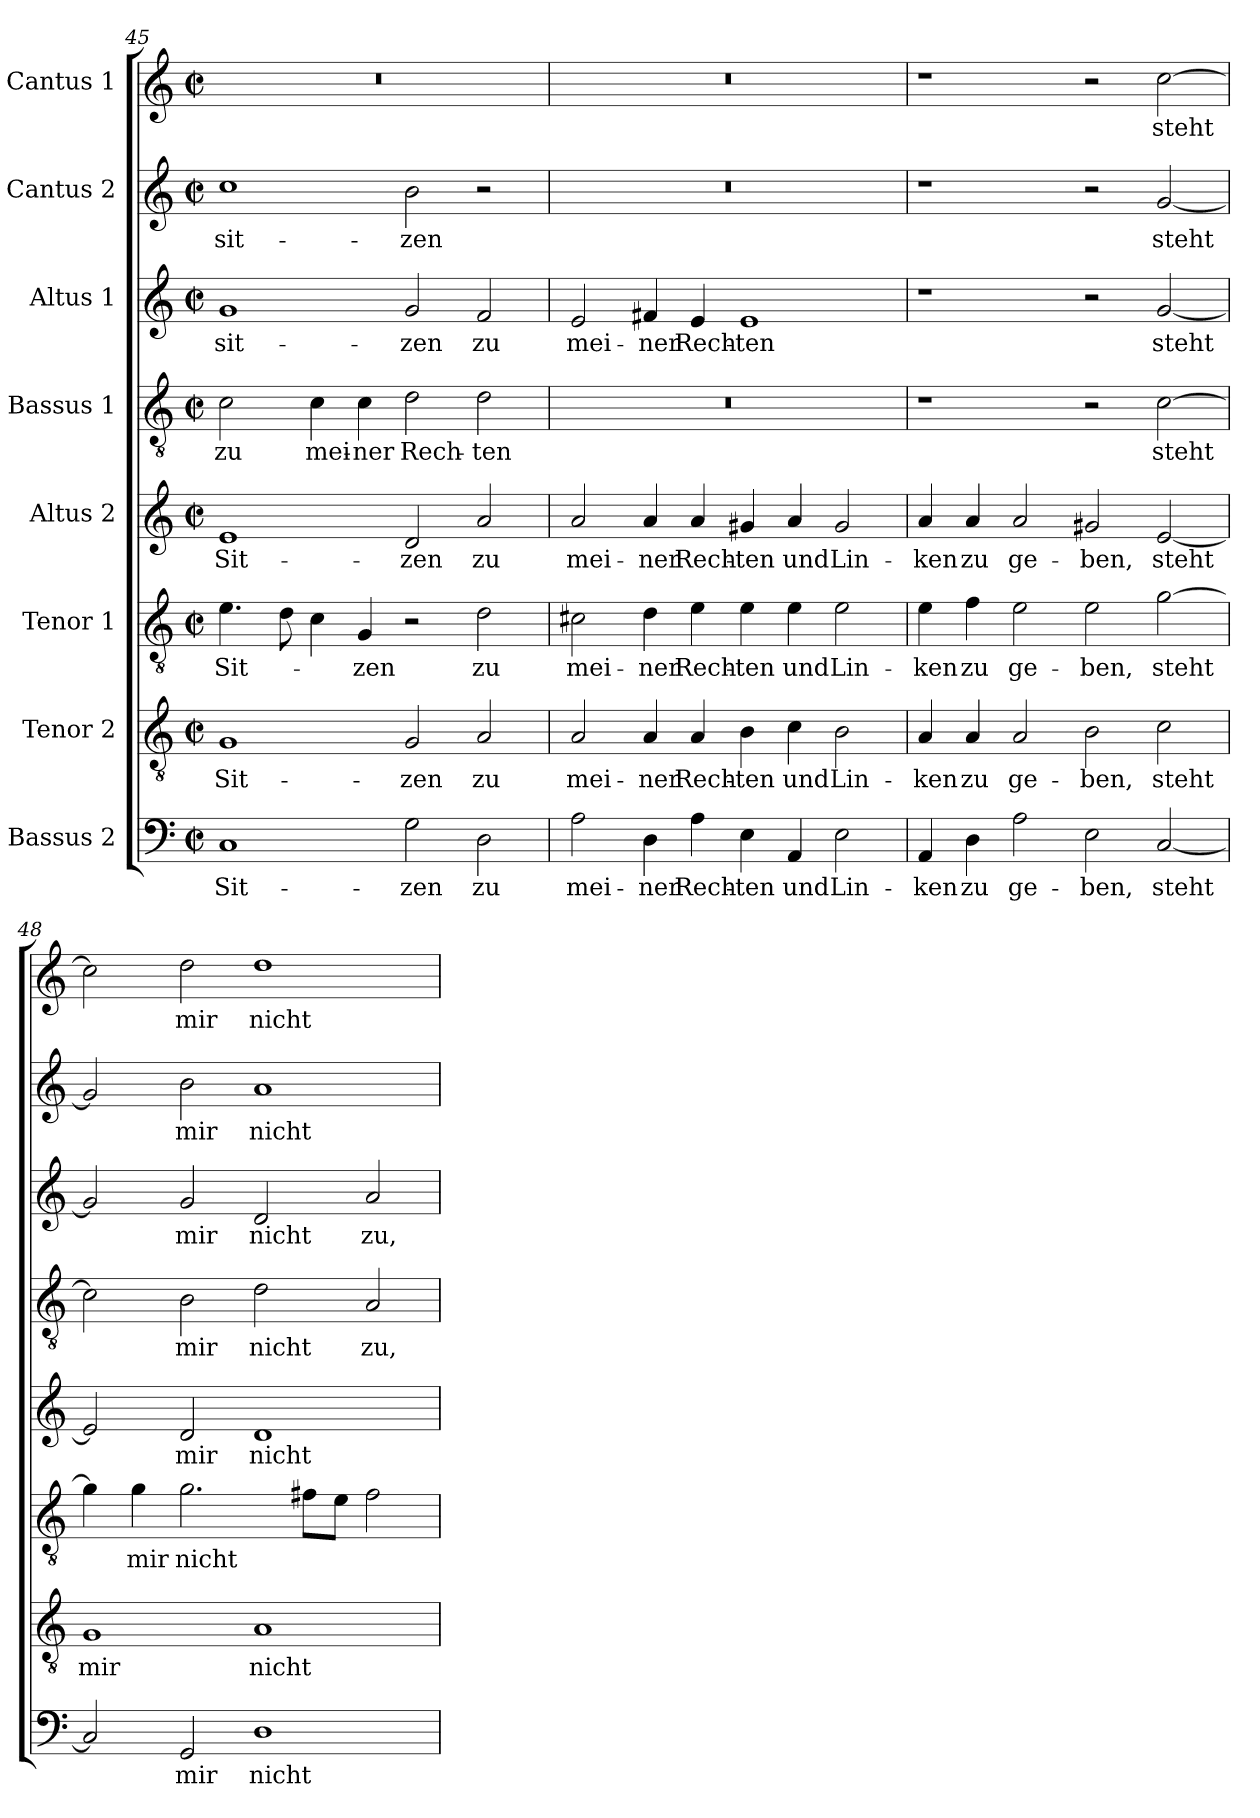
**kern	**text	**kern	**text	**kern	**text	**kern	**text	**kern	**text	**kern	**text	**kern	**text	**kern	**text
*part8	*part8	*part7	*part7	*part6	*part6	*part5	*part5	*part4	*part4	*part3	*part3	*part2	*part2	*part1	*part1
*staff8	*staff8	*staff7	*staff7	*staff6	*staff6	*staff5	*staff5	*staff4	*staff4	*staff3	*staff3	*staff2	*staff2	*staff1	*staff1
*I"Bassus 2	*	*I"Tenor 2	*	*I"Tenor 1	*	*I"Altus 2	*	*I"Bassus 1	*	*I"Altus 1	*	*I"Cantus 2	*	*I"Cantus 1	*
*clefF4	*	*clefGv2	*	*clefGv2	*	*clefG2	*	*clefGv2	*	*clefG2	*	*clefG2	*	*clefG2	*
*k[]	*	*k[]	*	*k[]	*	*k[]	*	*k[]	*	*k[]	*	*k[]	*	*k[]	*
*M4/2	*	*M4/2	*	*M4/2	*	*M4/2	*	*M4/2	*	*M4/2	*	*M4/2	*	*M4/2	*
*met(c|)	*	*met(c|)	*	*met(c|)	*	*met(c|)	*	*met(c|)	*	*met(c|)	*	*met(c|)	*	*met(c|)	*
=45	=45	=45	=45	=45	=45	=45	=45	=45	=45	=45	=45	=45	=45	=45	=45
!	!LO:LY:b	!	!LO:LY:b	!	!LO:LY:b	!	!LO:LY:b	!	!LO:LY:b	!	!LO:LY:b	!	!LO:LY:b	!	!
1C	Sit-	1G	Sit-	4.e\	Sit-	1e	Sit-	2c\	zu	1g	sit-	1cc	sit-	0r	.
.	.	.	.	8d\	.	.	.	.	.	.	.	.	.	.	.
!	!	!	!	!	!	!	!	!	!LO:LY:b	!	!	!	!	!	!
.	.	.	.	4c\	.	.	.	4c\	mei-	.	.	.	.	.	.
!	!	!	!	!	!LO:LY:b	!	!	!	!LO:LY:b	!	!	!	!	!	!
.	.	.	.	4G/	-zen	.	.	4c\	-ner	.	.	.	.	.	.
!	!LO:LY:b	!	!LO:LY:b	!	!	!	!LO:LY:b	!	!LO:LY:b	!	!LO:LY:b	!	!LO:LY:b	!	!
2G\	-zen	2G/	-zen	2r	.	2d/	-zen	2d\	Rech-	2g/	-zen	2b\	-zen	.	.
!	!LO:LY:b	!	!LO:LY:b	!	!LO:LY:b	!	!LO:LY:b	!	!LO:LY:b	!	!LO:LY:b	!	!	!	!
2D\	zu	2A/	zu	2d\	zu	2a/	zu	2d\	-ten	2f/	zu	2r	.	.	.
=46	=46	=46	=46	=46	=46	=46	=46	=46	=46	=46	=46	=46	=46	=46	=46
!	!LO:LY:b	!	!LO:LY:b	!	!LO:LY:b	!	!LO:LY:b	!	!	!	!LO:LY:b	!	!	!	!
2A\	mei-	2A/	mei-	2c#X\	mei-	2a/	mei-	0r	.	2e/	mei-	0r	.	0r	.
!	!LO:LY:b	!	!LO:LY:b	!	!LO:LY:b	!	!LO:LY:b	!	!	!	!LO:LY:b	!	!	!	!
4D\	-ner	4A/	-ner	4d\	-ner	4a/	-ner	.	.	4f#X/	-ner	.	.	.	.
!	!LO:LY:b	!	!LO:LY:b	!	!LO:LY:b	!	!LO:LY:b	!	!	!	!LO:LY:b	!	!	!	!
4A\	Rech-	4A/	Rech-	4e\	Rech-	4a/	Rech-	.	.	4e/	Rech-	.	.	.	.
!	!LO:LY:b	!	!LO:LY:b	!	!LO:LY:b	!	!LO:LY:b	!	!	!	!LO:LY:b	!	!	!	!
4E\	-ten	4B\	-ten	4e\	-ten	4g#X/	-ten	.	.	1e	-ten	.	.	.	.
!	!LO:LY:b	!	!LO:LY:b	!	!LO:LY:b	!	!LO:LY:b	!	!	!	!	!	!	!	!
4AA/	und	4c\	und	4e\	und	4a/	und	.	.	.	.	.	.	.	.
!	!LO:LY:b	!	!LO:LY:b	!	!LO:LY:b	!	!LO:LY:b	!	!	!	!	!	!	!	!
2E\	Lin-	2B\	Lin-	2e\	Lin-	2g#/	Lin-	.	.	.	.	.	.	.	.
!!LO:PB:g=z
=47	=47	=47	=47	=47	=47	=47	=47	=47	=47	=47	=47	=47	=47	=47	=47
!	!LO:LY:b	!	!LO:LY:b	!	!LO:LY:b	!	!LO:LY:b	!	!	!	!	!	!	!	!
4AA/	-ken	4A/	-ken	4e\	-ken	4a/	-ken	1r	.	1r	.	1r	.	1r	.
!	!LO:LY:b	!	!LO:LY:b	!	!LO:LY:b	!	!LO:LY:b	!	!	!	!	!	!	!	!
4D\	zu	4A/	zu	4f\	zu	4a/	zu	.	.	.	.	.	.	.	.
!	!LO:LY:b	!	!LO:LY:b	!	!LO:LY:b	!	!LO:LY:b	!	!	!	!	!	!	!	!
2A\	ge-	2A/	ge-	2e\	ge-	2a/	ge-	.	.	.	.	.	.	.	.
!	!LO:LY:b	!	!LO:LY:b	!	!LO:LY:b	!	!LO:LY:b	!	!	!	!	!	!	!	!
2E\	-ben,	2B\	-ben,	2e\	-ben,	2g#X/	-ben,	2r	.	2r	.	2r	.	2r	.
!	!LO:LY:b	!	!LO:LY:b	!	!LO:LY:b	!	!LO:LY:b	!	!LO:LY:b	!	!LO:LY:b	!	!LO:LY:b	!	!LO:LY:b
[2C/	steht	2c\	steht	[2g\	steht	[2e/	steht	[2c\	steht	[2g/	steht	[2g/	steht	[2cc\	steht
=48	=48	=48	=48	=48	=48	=48	=48	=48	=48	=48	=48	=48	=48	=48	=48
!	!	!	!LO:LY:b	!	!	!	!	!	!	!	!	!	!	!	!
2C/]	.	1G	mir	4g\]	.	2e/]	.	2c\]	.	2g/]	.	2g/]	.	2cc\]	.
!	!	!	!	!	!LO:LY:b	!	!	!	!	!	!	!	!	!	!
.	.	.	.	4g\	mir	.	.	.	.	.	.	.	.	.	.
!	!LO:LY:b	!	!	!	!LO:LY:b	!	!LO:LY:b	!	!LO:LY:b	!	!LO:LY:b	!	!LO:LY:b	!	!LO:LY:b
2GG/	mir	.	.	2.g\	nicht	2d/	mir	2B\	mir	2g/	mir	2b\	mir	2dd\	mir
!	!LO:LY:b	!	!LO:LY:b	!	!	!	!LO:LY:b	!	!LO:LY:b	!	!LO:LY:b	!	!LO:LY:b	!	!LO:LY:b
1D	nicht	1A	nicht	.	.	1d	nicht	2d\	nicht	2d/	nicht	1a	nicht	1dd	nicht
.	.	.	.	8f#X\L	.	.	.	.	.	.	.	.	.	.	.
.	.	.	.	8e\J	.	.	.	.	.	.	.	.	.	.	.
!	!	!	!	!	!	!	!	!	!LO:LY:b	!	!LO:LY:b	!	!	!	!
.	.	.	.	2f#\	.	.	.	2A/	zu,	2a/	zu,	.	.	.	.
=	=	=	=	=	=	=	=	=	=	=	=	=	=	=	=
*-	*-	*-	*-	*-	*-	*-	*-	*-	*-	*-	*-	*-	*-	*-	*-
